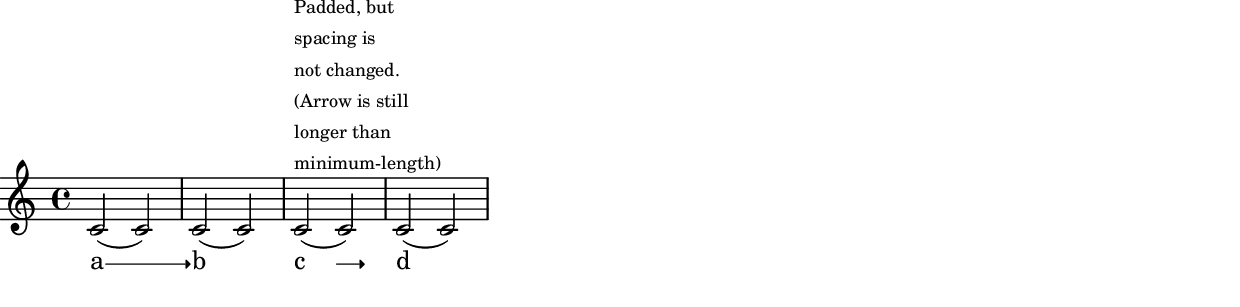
%% Generated by lilypond-book
%% Options: [exampleindent=10.16\mm,indent=0\mm,line-width=160\mm]
\include "lilypond-book-preamble.ly"


% ****************************************************************
% Start cut-&-pastable-section
% ****************************************************************

#(ly:set-option 'eps-box-padding 3.000000)



\paper {
  indent = 0\mm
  line-width = 160\mm
  % offset the left padding, also add 1mm as lilypond creates cropped
  % images with a little space on the right
  line-width = #(- line-width (* mm  3.000000) (* mm 1))
}

\layout {
  
}





% ****************************************************************
% ly snippet:
% ****************************************************************
\sourcefilename "/home/gub/NewGub/gub/target/linux-x86/src/lilypond-git.sv.gnu.org--lilypond.git-release-unstable/input/regression/vowel-transition-padding.ly"
\sourcefileline 0
\version "2.21.0"
\header {
  texidoc = "Padding does not cause @code{VowelTransition}s to become
shorter than @code{minimum-length}.  Instead, space is added if
necessary leaving the arrow at @code{minimum-length}."
  }

\layout {
  ragged-right = ##t
}

\score {
  {
    \relative {
      c'2( c) |
      c( c) |
      c( ^\markup { \left-column { \tiny {
          "Padded, but"
          "spacing is"
          "not changed."
          "(Arrow is still"
          "longer than"
          "minimum-length)" } } } c) |
      c( c) | \break
      c c |
      c ^\markup { \left-column { \tiny {
          "Space is added"
          "to allow for"
          "padding. Arrow"
          "is drawn at"
          "minimum-length" } } } c |
    }

    \addlyrics {
      a \vowelTransition b
      \once \override VowelTransition.bound-details.left.padding = #3
      \once \override VowelTransition.bound-details.right.padding = #3
      c \vowelTransition d
      eeeee \vowelTransition fffff
      \once \override VowelTransition.bound-details.left.padding = #3
      \once \override VowelTransition.bound-details.right.padding = #3
      ggggg \vowelTransition hhhhh
    }
  }
}



% ****************************************************************
% end ly snippet
% ****************************************************************
